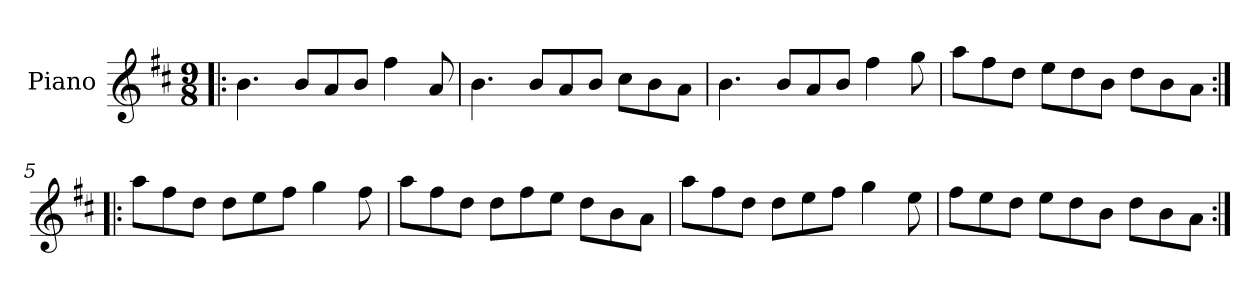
**kern
*part1
*staff1
*I"Piano
*I'Pno
*clefG2
*k[f#c#]
*b:
*M9/8
=1!|:
4.b\
8b/L
8a/
8b/J
4ff#\
8a/
=2
4.b\
8b/L
8a/
8b/J
8cc#\L
8b\
8a\J
=3
4.b\
8b/L
8a/
8b/J
4ff#\
8gg\
=4
8aa\L
8ff#\
8dd\J
8ee\L
8dd\
8b\J
8dd\L
8b\
8a\J
!!LO:LB:g=z
=5:|!|:
8aa\L
8ff#\
8dd\J
8dd\L
8ee\
8ff#\J
4gg\
8ff#\
=6
8aa\L
8ff#\
8dd\J
8dd\L
8ff#\
8ee\J
8dd\L
8b\
8a\J
=7
8aa\L
8ff#\
8dd\J
8dd\L
8ee\
8ff#\J
4gg\
8ee\
=8
8ff#\L
8ee\
8dd\J
8ee\L
8dd\
8b\J
8dd\L
8b\
8a\J
=:|!
*-
